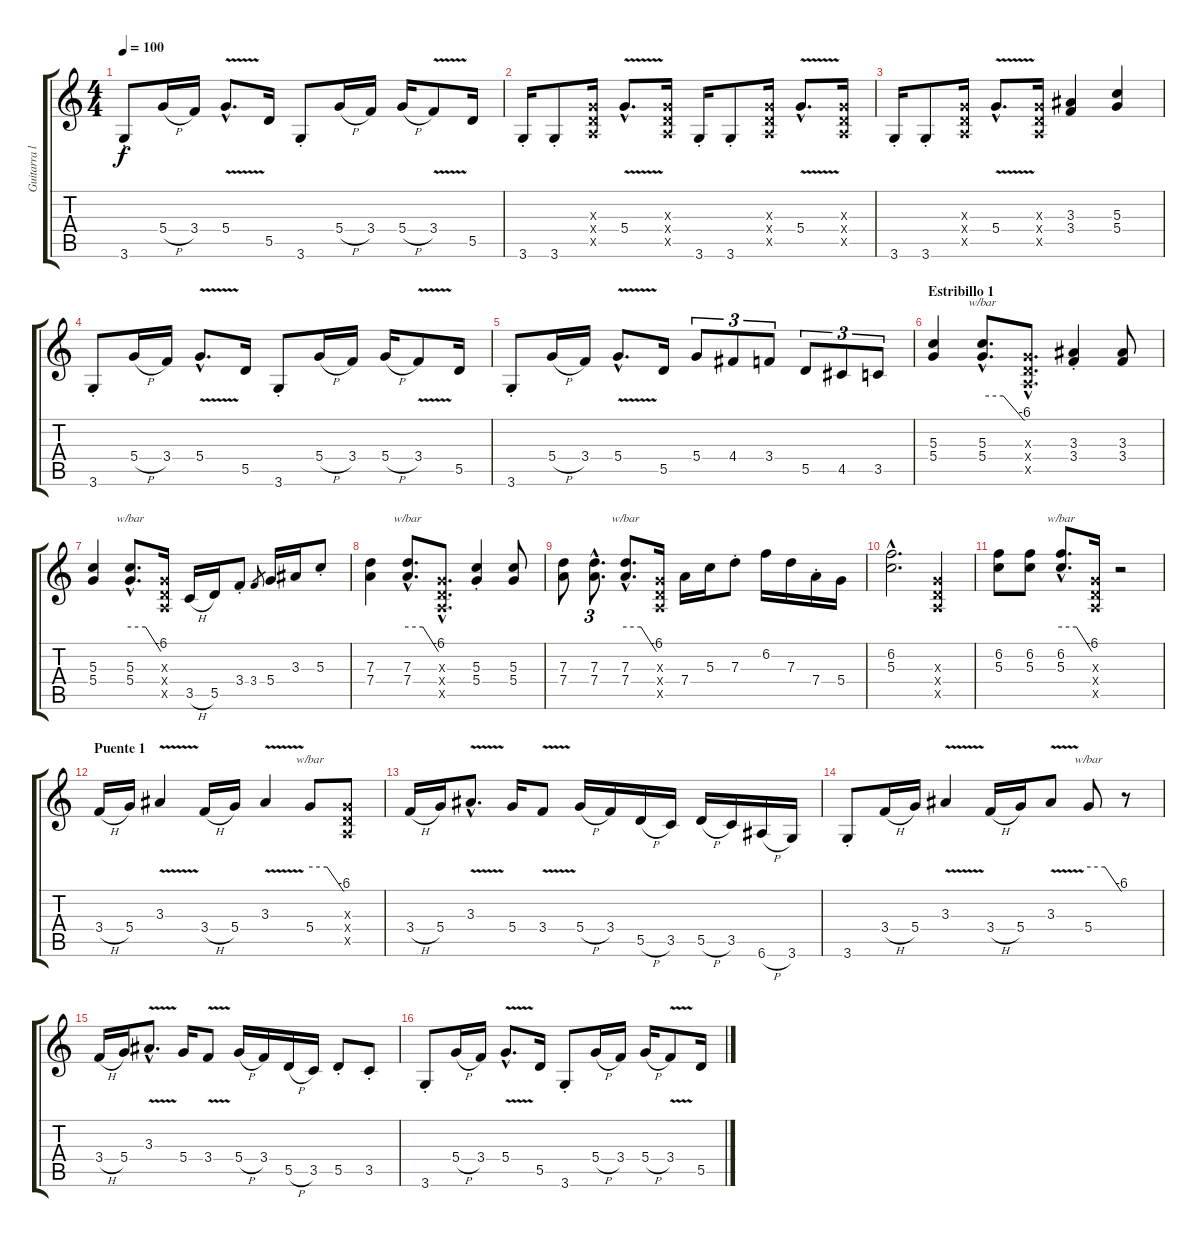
\track ("Guitarra líder" "Guitarra l") {instrument distortionguitar}
\staff {score tabs}
\tuning (E4 B3 G3 D3 A2 E2) {hide}
\ts (4 4)
\tempo 100
\clef g2
\ks c
3.6{st}.8{dy f} 5.4{h}.16 3.4.16 5.4{v hac}.8{d} 5.5.16 3.6{st}.8 5.4{h}.16 3.4.16 5.4{h}.16 3.4{v}.8 5.5.16 |
3.6{st}.16 3.6{st}.8 (0.3{x} 0.4{x} 0.5{x}).16 5.4{v hac}.8{d} (0.3{x} 0.4{x} 0.5{x}).16 3.6{st}.16 3.6{st}.8 (0.3{x} 0.4{x} 0.5{x}).16 5.4{v hac}.8{d} (0.3{x} 0.4{x} 0.5{x}).16 |
3.6{st}.16 3.6{st}.8 (0.3{x} 0.4{x} 0.5{x}).16 5.4{v hac}.8{d} (0.3{x} 0.4{x} 0.5{x}).16 (3.3 3.4).4 (5.3 5.4).4 |
3.6{st}.8 5.4{h}.16 3.4.16 5.4{v hac}.8{d} 5.5.16 3.6{st}.8 5.4{h}.16 3.4.16 5.4{h}.16 3.4{v}.8 5.5.16 |
3.6{st}.8 5.4{h}.16 3.4.16 5.4{v hac}.8{d} 5.5.16 5.4.8{tu (3 2)} 4.4.8{tu (3 2)} 3.4.8{tu (3 2)} 5.5.8{tu (3 2)} 4.5.8{tu (3 2)} 3.5.8{tu (3 2)} |
\section ("" "Estribillo 1")
(5.3 5.4).4 (5.3{hac} 5.4{hac}).8{d tbe (custom default 0 0 30 0 60 -24)} (0.3{hac x} 0.4{hac x} 0.5{hac x}).8{d} (3.3{st} 3.4{st}).4 (3.3 3.4).8 |
(5.3 5.4).4 (5.3{hac} 5.4{hac}).8{d tbe (custom default 0 0 30 0 60 -24)} (0.3{x} 0.4{x} 0.5{x}).16 3.5{h}.16 5.5.16 3.4{st}.8 3.4.8{gr} 5.4.16 3.3.16 5.3{st}.8 |
(7.3 7.4).4 (7.3{hac} 7.4{hac}).8{d tbe (custom default 0 0 30 0 60 -24)} (0.3{hac x} 0.4{hac x} 0.5{hac x}).8{d} (5.3{st} 5.4{st}).4 (5.3 5.4).8 |
(7.3 7.4).8 (7.3{hac} 7.4{hac}).8{d tu (3 2)} (7.3{hac} 7.4{hac}).8{d tbe (custom default 0 0 30 0 60 -24)} (0.3{x} 0.4{x} 0.5{x}).16 7.4.16 5.3.16 7.3{st}.8 6.2.16 7.3.16 7.4{st}.16 5.4.16 |
(6.2{hac} 5.3{hac}).2{d} (0.3{x} 0.4{x} 0.5{x}).4 |
(6.2 5.3).8 (6.2 5.3).8 (6.2{hac} 5.3{hac}).8{d tbe (custom default 0 0 30 0 60 -24)} (0.3{x} 0.4{x} 0.5{x}).16 r.2 |
\section ("" "Puente 1")
3.4{h}.16 5.4.16 3.3{v}.4 3.4{h}.16 5.4.16 3.3{v}.4 5.4.8{tbe (custom default 0 0 30 0 60 -24)} (0.3{x} 0.4{x} 0.5{x}).8 |
3.4{h}.16 5.4.16 3.3{v hac}.8{d} 5.4.16 3.4{v}.8 5.4{h}.16 3.4.16 5.5{h}.16 3.5.16 5.5{h}.16 3.5.16 6.6{h}.16 3.6.16 |
3.6{st}.8 3.4{h}.16 5.4.16 3.3{v}.4 3.4{h}.16 5.4.16 3.3{v}.8 5.4.8{tbe (custom default 0 0 30 0 60 -24)} r.8 |
3.4{h}.16 5.4.16 3.3{v hac}.8{d} 5.4.16 3.4{v}.8 5.4{h}.16 3.4.16 5.5{h}.16 3.5.16 5.5{st}.8 3.5{st}.8 |
3.6{st}.8 5.4{h}.16 3.4.16 5.4{v hac}.8{d} 5.5.16 3.6{st}.8 5.4{h}.16 3.4.16 5.4{h}.16 3.4{v}.8 5.5.16
